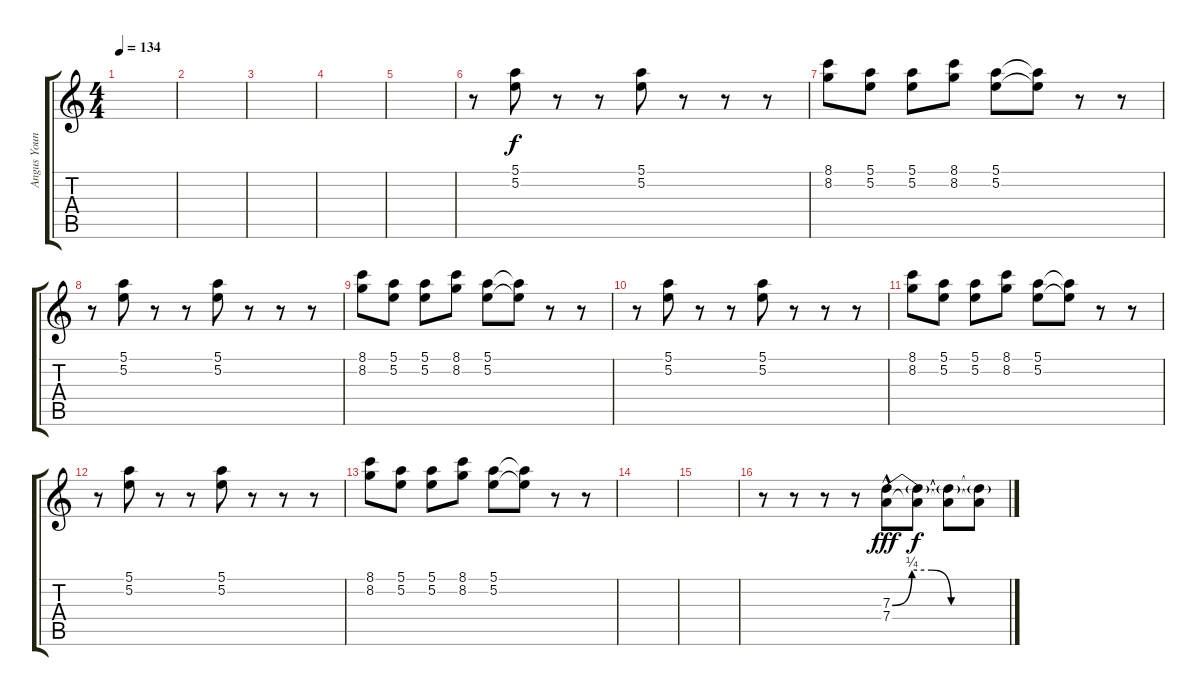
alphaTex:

\track ("Angus Young-Center (Solo) " "Angus Youn") {instrument overdrivenguitar}
\staff {score tabs}
\tuning (E4 B3 G3 D3 A2 E2) {hide}
\ts (4 4)
\tempo 134
\clef g2
\ks c
|
|
|
|
|
r.8 (5.1 5.2).8 r.8 r.8 (5.1 5.2).8 r.8 r.8 r.8 |
(8.1 8.2).8 (5.1 5.2).8 (5.1 5.2).8 (8.1 8.2).8 (5.1 5.2).8 (5.1{t} 5.2{t}).8 r.8 r.8 |
r.8 (5.1 5.2).8 r.8 r.8 (5.1 5.2).8 r.8 r.8 r.8 |
(8.1 8.2).8 (5.1 5.2).8 (5.1 5.2).8 (8.1 8.2).8 (5.1 5.2).8 (5.1{t} 5.2{t}).8 r.8 r.8 |
r.8 (5.1 5.2).8 r.8 r.8 (5.1 5.2).8 r.8 r.8 r.8 |
(8.1 8.2).8 (5.1 5.2).8 (5.1 5.2).8 (8.1 8.2).8 (5.1 5.2).8 (5.1{t} 5.2{t}).8 r.8 r.8 |
r.8 (5.1 5.2).8 r.8 r.8 (5.1 5.2).8 r.8 r.8 r.8 |
(8.1 8.2).8 (5.1 5.2).8 (5.1 5.2).8 (8.1 8.2).8 (5.1 5.2).8 (5.1{t} 5.2{t}).8 r.8 r.8 |
|
|
r.8 r.8 r.8 r.8 (7.3{be (custom 0 0 10 1 20 1 30 0 60 0) hac} 7.4).8{dy fff} (7.3{t} 7.4{t}).8{dy f} (7.3{t} 7.4{t}).8 (7.3{t} 7.4{t}).8
